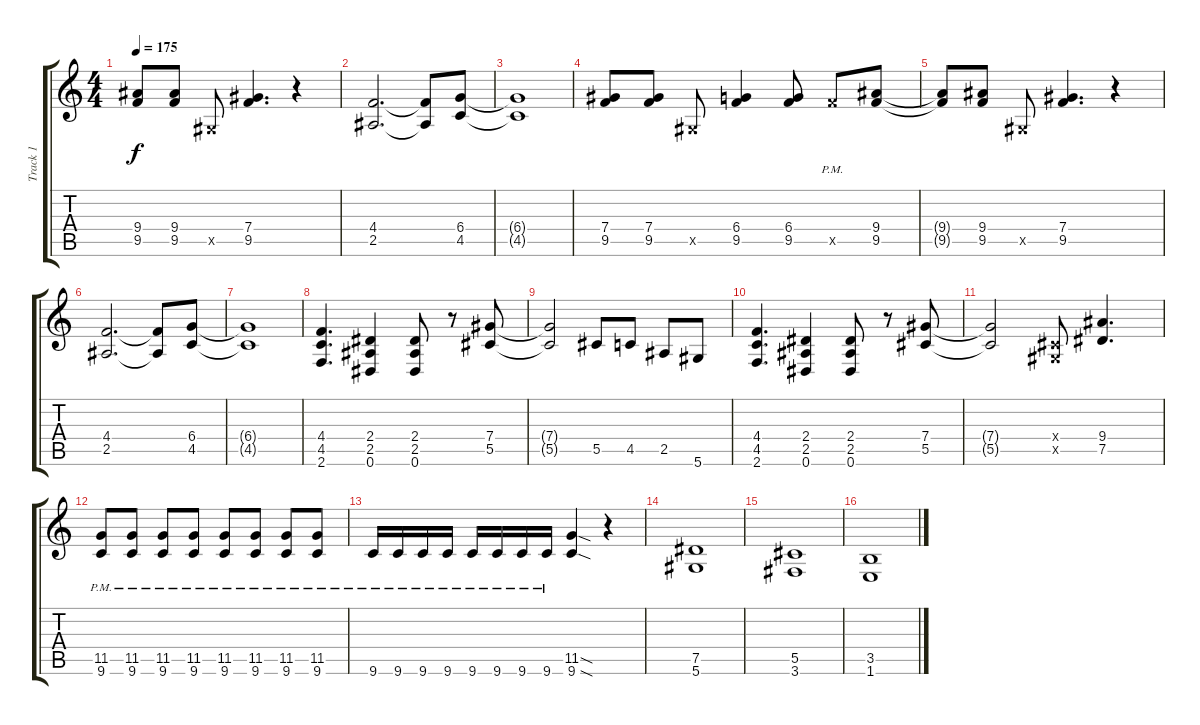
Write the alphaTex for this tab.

\track ("Track 1" "Track 1") {instrument overdrivenguitar}
\staff {score tabs}
\tuning (Eb4 Bb3 Gb3 Db3 Ab2 Eb2) {hide}
\ts (4 4)
\tempo 175
\clef g2
\ks c
(9.4{t} 9.5{t}).8{dy f} (9.4 9.5).8 0.5{x}.8 (7.4 9.5).4{d} r.4 |
(4.4 2.5).2{d} (4.4{t} 2.5{t}).8 (6.4 4.5).8 |
(6.4{t} 4.5{t}).1 |
(7.4 9.5).8 (7.4 9.5).8 0.5{x}.8 (6.4 9.5).4 (6.4 9.5).8 9.5{pm x}.8 (9.4 9.5).8 |
(9.4{t} 9.5{t}).8 (9.4 9.5).8 0.5{x}.8 (7.4 9.5).4{d} r.4 |
(4.4 2.5).2{d} (4.4{t} 2.5{t}).8 (6.4 4.5).8 |
(6.4{t} 4.5{t}).1 |
(4.4 4.5 2.6).4{d} (2.4 2.5 0.6).4 (2.4 2.5 0.6).8 r.8 (7.4 5.5).8 |
(7.4{t} 5.5{t}).2 5.5.8 4.5.8 2.5.8 5.6.8 |
(4.4 4.5 2.6).4{d} (2.4 2.5 0.6).4 (2.4 2.5 0.6).8 r.8 (7.4 5.5).8 |
(7.4{t} 5.5{t}).2 (0.4{x} 0.5{x}).8 (9.4 7.5).4{d} |
(11.5{pm} 9.6{pm}).8 (11.5{pm} 9.6{pm}).8 (11.5{pm} 9.6{pm}).8 (11.5{pm} 9.6{pm}).8 (11.5{pm} 9.6{pm}).8 (11.5{pm} 9.6{pm}).8 (11.5{pm} 9.6{pm}).8 (11.5{pm} 9.6{pm}).8 |
9.6{pm}.16 9.6{pm}.16 9.6{pm}.16 9.6{pm}.16 9.6{pm}.16 9.6{pm}.16 9.6{pm}.16 9.6{pm}.16 (11.5{sod} 9.6{sod}).4 r.4 |
(7.5 5.6).1 |
(5.5 3.6).1 |
(3.5 1.6).1
